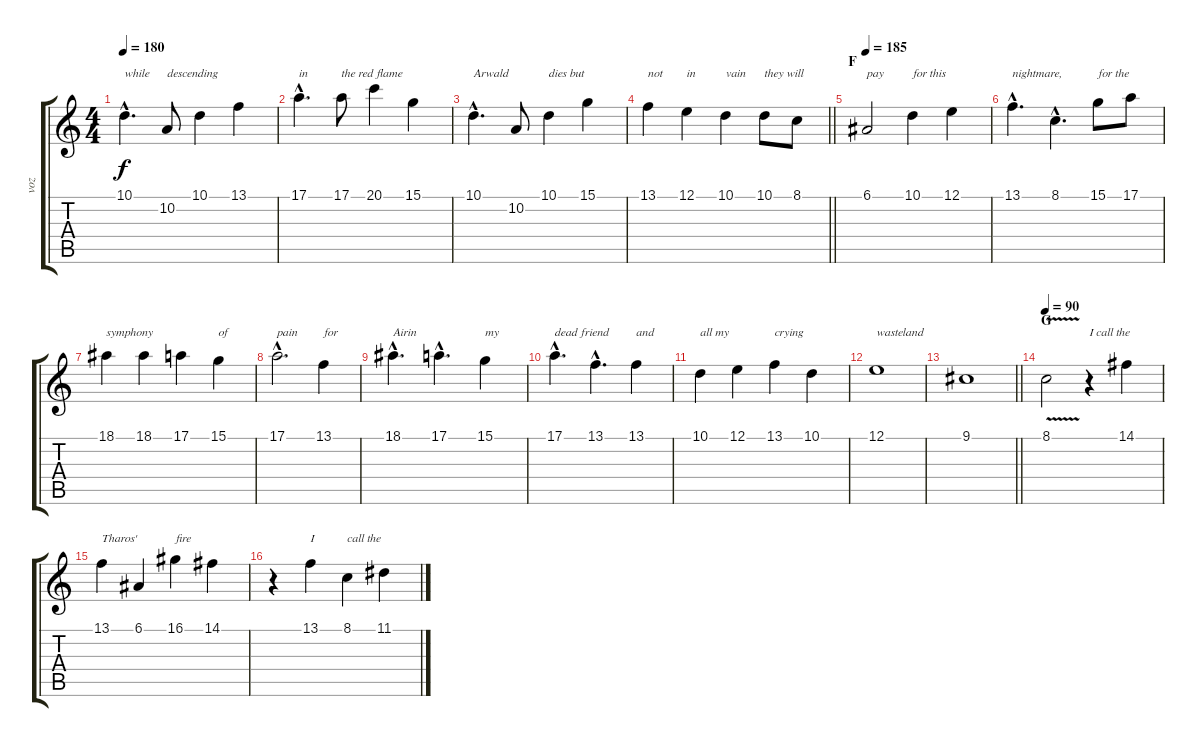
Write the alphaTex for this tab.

\track ("voz" "voz") {instrument lead6voice}
\staff {score tabs}
\tuning (E4 B3 G3 D3 A2 E2) {hide}
\ts (4 4)
\tempo 180
\clef g2
\ks c
10.1{hac}.4{d txt "while" dy f} 10.2.8{txt "descending"} 10.1.4 13.1.4 |
17.1{hac}.4{d txt "in "} 17.1.8{txt "the red flame"} 20.1.4 15.1.4 |
10.1{hac}.4{d txt "Arwald "} 10.2.8 10.1.4{txt "dies but"} 15.1.4 |
\barLineRight lightlight
13.1.4{txt "not"} 12.1.4{txt "in"} 10.1.4{txt "vain"} 10.1.8{txt "they will"} 8.1.8 |
\section ("" "F")
\tempo 185
6.1.2{txt "pay"} 10.1.4{txt "for this"} 12.1.4 |
13.1{hac}.4{d txt "nightmare,"} 8.1{hac}.4{d} 15.1.8{txt "for the"} 17.1.8 |
18.1.4{txt "symphony"} 18.1.4 17.1.4 15.1.4{txt "of"} |
17.1{hac}.2{d txt "pain"} 13.1.4{txt "for"} |
18.1{hac}.4{d txt "Airin"} 17.1{hac}.4{d} 15.1.4{txt "my"} |
17.1{hac}.4{d txt "dead friend"} 13.1{hac}.4{d} 13.1.4{txt "and"} |
10.1.4{txt "all my "} 12.1.4 13.1.4{txt "crying"} 10.1.4 |
12.1.1{txt "wasteland"} |
\barLineRight lightlight
9.1.1 |
\section ("" "G")
\tempo 90
8.1{v}.2 r.4{txt "I call the"} 14.1.4 |
13.1.4{txt "Tharos'"} 6.1.4 16.1.4{txt "fire"} 14.1.4 |
r.4 13.1.4{txt "I"} 8.1.4{txt "call the"} 11.1.4
